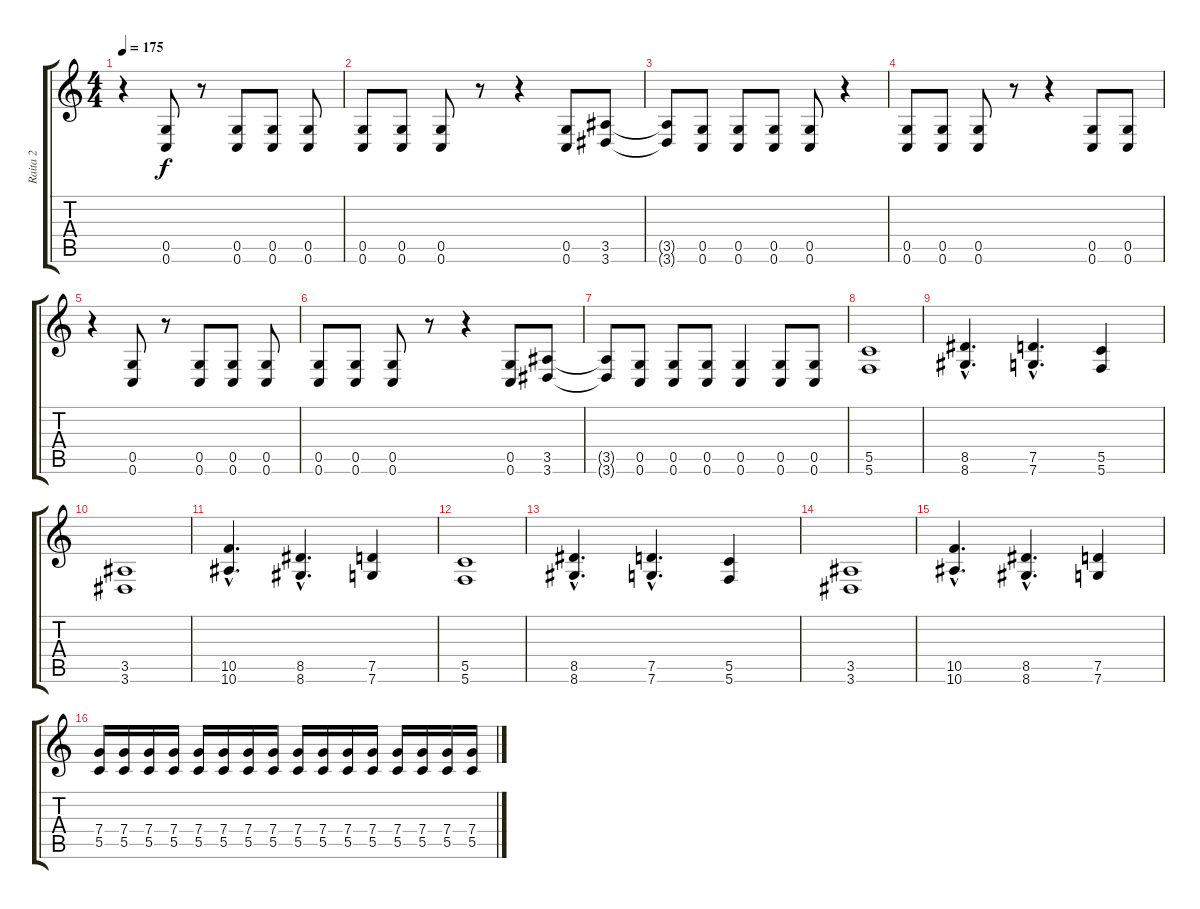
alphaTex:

\track ("Raita 2" "Raita 2") {instrument distortionguitar}
\staff {score tabs}
\tuning (E4 C4 G3 C3 G2 C2) {hide}
\ts (4 4)
\tempo 175
\clef g2
\ks c
r.4{dy f} (0.5 0.6).8 r.8 (0.5 0.6).8 (0.5 0.6).8 (0.5 0.6).8 |
(0.5 0.6).8 (0.5 0.6).8 (0.5 0.6).8 r.8 r.4 (0.5 0.6).8 (3.5 3.6).8 |
(3.5{t} 3.6{t}).8 (0.5 0.6).8 (0.5 0.6).8 (0.5 0.6).8 (0.5 0.6).8 r.4 |
(0.5 0.6).8 (0.5 0.6).8 (0.5 0.6).8 r.8 r.4 (0.5 0.6).8 (0.5 0.6).8 |
r.4 (0.5 0.6).8 r.8 (0.5 0.6).8 (0.5 0.6).8 (0.5 0.6).8 |
(0.5 0.6).8 (0.5 0.6).8 (0.5 0.6).8 r.8 r.4 (0.5 0.6).8 (3.5 3.6).8 |
(3.5{t} 3.6{t}).8 (0.5 0.6).8 (0.5 0.6).8 (0.5 0.6).8 (0.5 0.6).4 (0.5 0.6).8 (0.5 0.6).8 |
(5.5 5.6).1 |
(8.5{hac} 8.6{hac}).4{d} (7.5{hac} 7.6{hac}).4{d} (5.5 5.6).4 |
(3.5 3.6).1 |
(10.5{hac} 10.6{hac}).4{d} (8.5{hac} 8.6{hac}).4{d} (7.5 7.6).4 |
(5.5 5.6).1 |
(8.5{hac} 8.6{hac}).4{d} (7.5{hac} 7.6{hac}).4{d} (5.5 5.6).4 |
(3.5 3.6).1 |
(10.5{hac} 10.6{hac}).4{d} (8.5{hac} 8.6{hac}).4{d} (7.5 7.6).4 |
(7.4 5.5).16 (7.4 5.5).16 (7.4 5.5).16 (7.4 5.5).16 (7.4 5.5).16 (7.4 5.5).16 (7.4 5.5).16 (7.4 5.5).16 (7.4 5.5).16 (7.4 5.5).16 (7.4 5.5).16 (7.4 5.5).16 (7.4 5.5).16 (7.4 5.5).16 (7.4 5.5).16 (7.4 5.5).16
